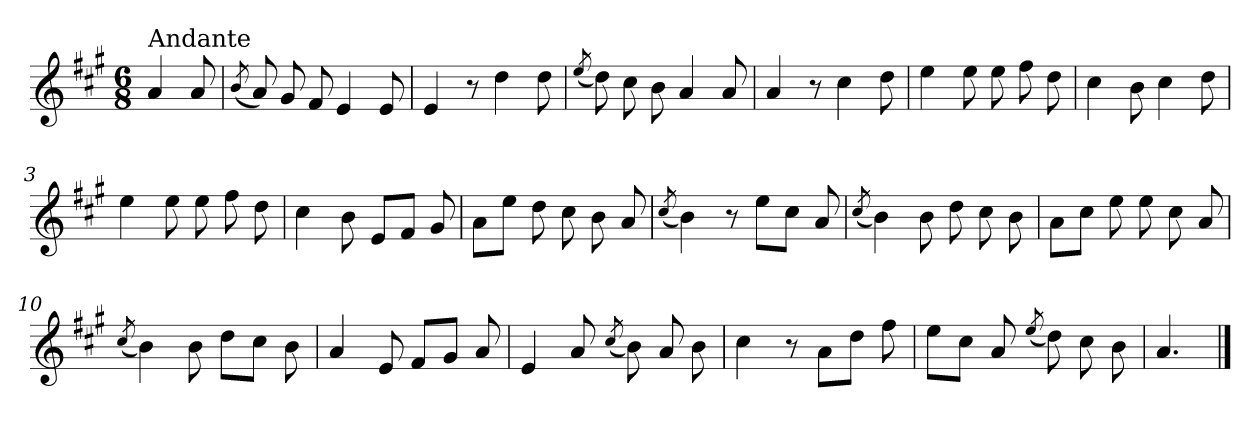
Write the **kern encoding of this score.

**kern
*part1
*staff1
*clefG2
*k[f#c#g#]
*f#:
*M6/8
=
!LO:TX:a:t=Andante
4a/
8a/
=1
(<8qb/
8a/)
8g#/
8f#/
4e/
8e/
=2
4e/
8r
4dd\
8dd\
=3
(<8qee/
8dd\)
8cc#\
8b\
4a/
8a/
=4
4a/
8r
4cc#\
8dd\
!!LO:LB:g=z
=1X
4ee\
8ee\
8ee\
8ff#\
8dd\
=2X
4cc#\
8b\
4cc#\
8dd\
=3X
4ee\
8ee\
8ee\
8ff#\
8dd\
=5
4cc#\
8b\
8e/L
8f#/J
8g#/
=6
8a\L
8ee\J
8dd\
8cc#\
8b\
8a/
=7
(<8qcc#/
4b\)
8r
8ee\L
8cc#\J
8a/
!!LO:LB:g=z
=8
(<8qcc#/
4b\)
8b\
8dd\
8cc#\
8b\
=9
8a\L
8cc#\J
8ee\
8ee\
8cc#\
8a/
=10
(<8qcc#/
4b\)
8b\
8dd\L
8cc#\J
8b\
=11
4a/
8e/
8f#/L
8g#/J
8a/
=12
4e/
8a/
(<8qcc#/
8b\)
8a/
8b\
!!LO:LB:g=z
=13
4cc#\
8r
8a\L
8dd\J
8ff#\
=14
8ee\L
8cc#\J
8a/
(<8qee/
8dd\)
8cc#\
8b\
=15
4.a/
==
*-
